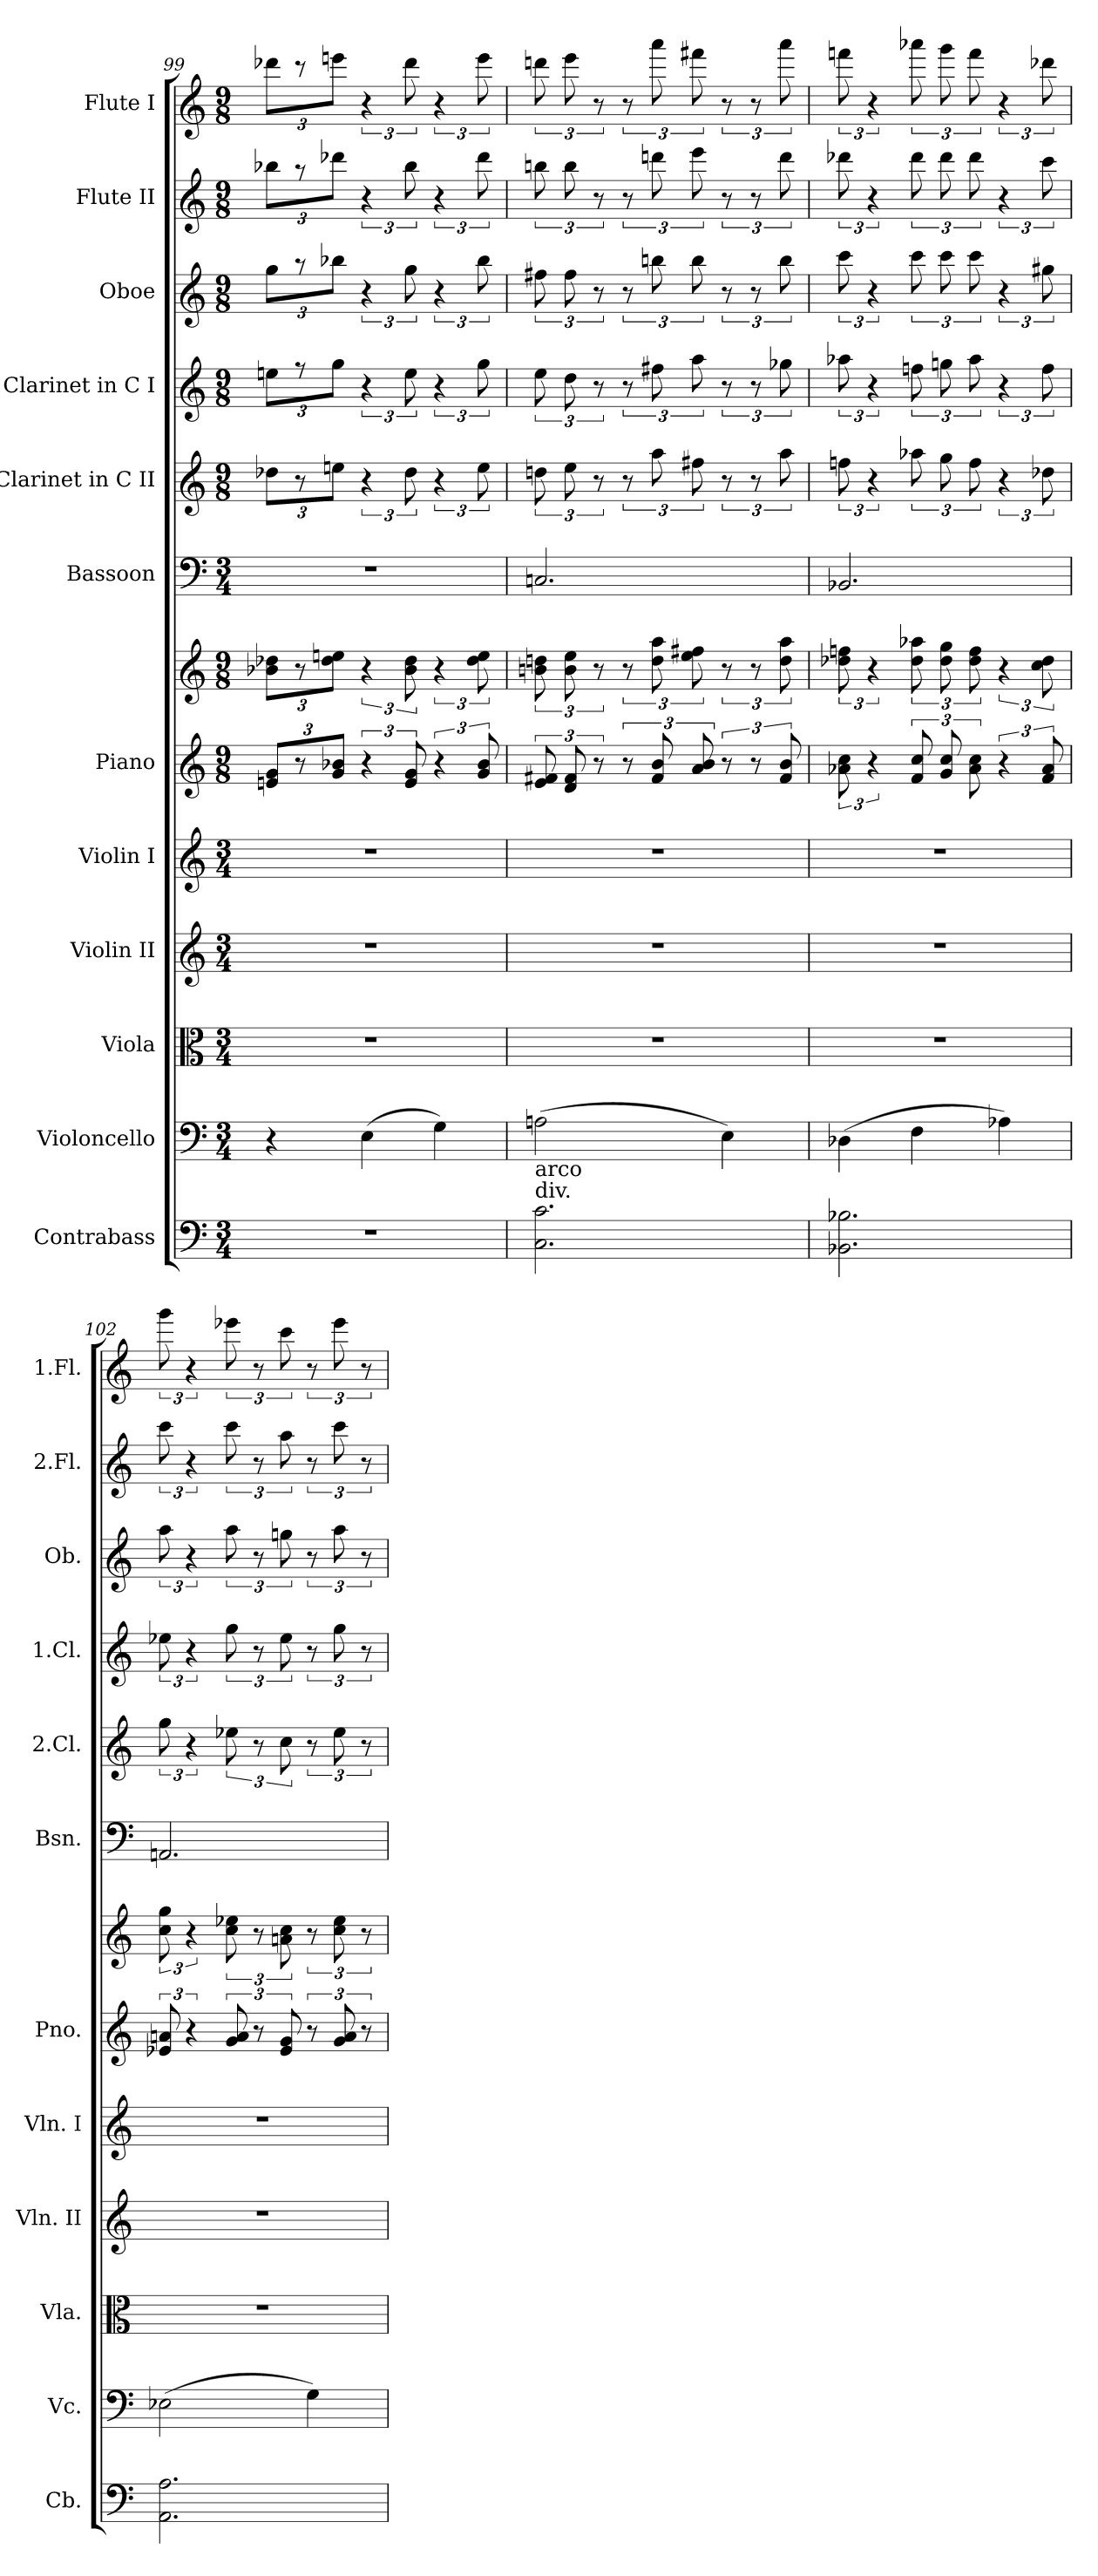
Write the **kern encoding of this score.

**kern	**kern	**kern	**kern	**kern	**kern	**kern	**kern	**kern	**kern	**kern	**kern	**kern
*part12	*part11	*part10	*part9	*part8	*part7	*part7	*part6	*part5	*part4	*part3	*part2	*part1
*staff13	*staff12	*staff11	*staff10	*staff9	*staff8	*staff7	*staff6	*staff5	*staff4	*staff3	*staff2	*staff1
*I"Contrabass	*I"Violoncello	*I"Viola	*I"Violin II	*I"Violin I	*I"Piano	*	*I"Bassoon	*I"Clarinet in C II	*I"Clarinet in C I	*I"Oboe	*I"Flute II	*I"Flute I
*I'Cb.	*I'Vc.	*I'Vla.	*I'Vln. II	*I'Vln. I	*I'Pno.	*	*I'Bsn.	*I'2.Cl.	*I'1.Cl.	*I'Ob.	*I'2.Fl.	*I'1.Fl.
*clefF4	*clefF4	*clefC3	*clefG2	*clefG2	*clefG2	*clefG2	*clefF4	*clefG2	*clefG2	*clefG2	*clefG2	*clefG2
*k[]	*k[]	*k[]	*k[]	*k[]	*k[]	*k[]	*k[]	*k[]	*k[]	*k[]	*k[]	*k[]
*M3/4	*M3/4	*M3/4	*M3/4	*M3/4	*M9/8	*M9/8	*M3/4	*M9/8	*M9/8	*M9/8	*M9/8	*M9/8
=99	=99	=99	=99	=99	=99	=99	=99	=99	=99	=99	=99	=99
4%3r	4r	4%3r	4%3r	4%3r	12en 12gL	12b-X 12dd-XL	4%3r	12dd-XL	12eenL	12ggL	12bb-XL	12ddd-XL
.	.	.	.	.	12r	12r	.	12r	12r	12r	12r	12r
.	.	.	.	.	12g 12b-XJ	12dd- 12eenJ	.	12eenJ	12ggJ	12bb-XJ	12ddd-XJ	12eeenJ
.	(4E	.	.	.	6r	6r	.	6r	6r	6r	6r	6r
.	.	.	.	.	12e 12g	12b- 12dd-	.	12dd-	12ee	12gg	12bb-	12ddd-
.	4G)	.	.	.	6r	6r	.	6r	6r	6r	6r	6r
.	.	.	.	.	12g 12b-	12dd- 12ee	.	12ee	12gg	12bb-	12ddd-	12eee
=100	=100	=100	=100	=100	=100	=100	=100	=100	=100	=100	=100	=100
!LO:TX:a:t=div.	!	!	!	!	!	!	!	!	!	!	!	!
!LO:TX:a:t=arco	!	!	!	!	!	!	!	!	!	!	!	!
2.C 2.c	(2An	4%3r	4%3r	4%3r	12e 12f#X	12bn 12ddn	2.Cn	12ddn	12ee	12ff#X	12bbn	12dddn
.	.	.	.	.	12d 12f#	12b 12ee	.	12ee	12dd	12ff#	12bb	12eee
.	.	.	.	.	12r	12r	.	12r	12r	12r	12r	12r
.	.	.	.	.	12r	12r	.	12r	12r	12r	12r	12r
.	.	.	.	.	12f# 12b	12dd 12aa	.	12aa	12ff#X	12bbn	12dddn	12aaa
.	.	.	.	.	12a 12b	12ee 12ff#X	.	12ff#X	12aa	12bb	12eee	12fff#X
.	4E)	.	.	.	12r	12r	.	12r	12r	12r	12r	12r
.	.	.	.	.	12r	12r	.	12r	12r	12r	12r	12r
.	.	.	.	.	12f# 12b	12dd 12aa	.	12aa	12gg-X	12bb	12ddd	12aaa
=101	=101	=101	=101	=101	=101	=101	=101	=101	=101	=101	=101	=101
2.BB-X 2.B-X	(4D-X	4%3r	4%3r	4%3r	12a-X 12cc	12dd-X 12ffn	2.BB-X	12ffn	12aa-X	12ccc	12ddd-X	12fffn
.	.	.	.	.	6r	6r	.	6r	6r	6r	6r	6r
.	4F	.	.	.	12f 12cc	12dd- 12aa-X	.	12aa-X	12ffn	12ccc	12ddd-	12aaa-X
.	.	.	.	.	12g 12cc	12dd- 12gg	.	12gg	12ggn	12ccc	12ddd-	12ggg
.	.	.	.	.	12a- 12cc	12dd- 12ff	.	12ff	12aa-	12ccc	12ddd-	12fff
.	4A-X)	.	.	.	6r	6r	.	6r	6r	6r	6r	6r
.	.	.	.	.	12f 12a-	12cc 12dd-	.	12dd-X	12ff	12gg#X	12ccc	12ddd-X
=102	=102	=102	=102	=102	=102	=102	=102	=102	=102	=102	=102	=102
2.AA 2.A	(2E-X	4%3r	4%3r	4%3r	12e-X 12an	12cc 12gg	2.AAn	12gg	12ee-X	12aa	12ccc	12ggg
.	.	.	.	.	6r	6r	.	6r	6r	6r	6r	6r
.	.	.	.	.	12g 12a	12cc 12ee-X	.	12ee-X	12gg	12aa	12ccc	12eee-X
.	.	.	.	.	12r	12r	.	12r	12r	12r	12r	12r
.	.	.	.	.	12e- 12g	12an 12cc	.	12cc	12ee-	12ggn	12aa	12ccc
.	4G)	.	.	.	12r	12r	.	12r	12r	12r	12r	12r
.	.	.	.	.	12g 12a	12cc 12ee-	.	12ee-	12gg	12aa	12ccc	12eee-
.	.	.	.	.	12r	12r	.	12r	12r	12r	12r	12r
=	=	=	=	=	=	=	=	=	=	=	=	=
*-	*-	*-	*-	*-	*-	*-	*-	*-	*-	*-	*-	*-
